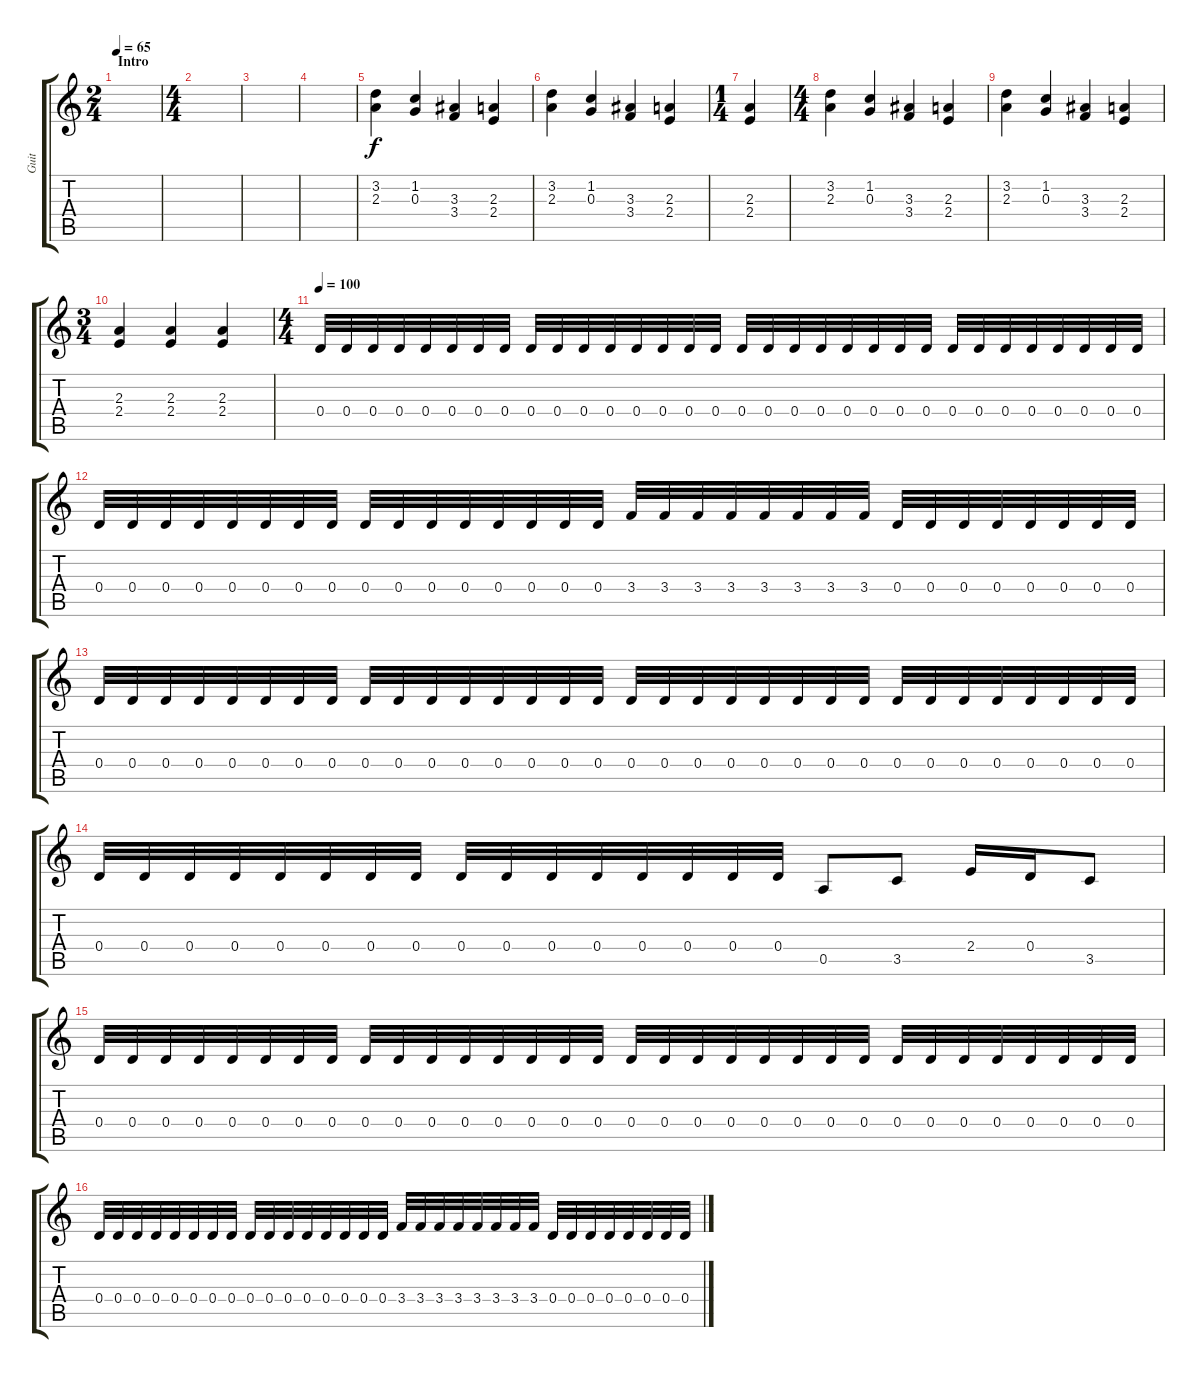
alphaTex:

\track ("Guit" "Guit") {instrument overdrivenguitar}
\staff {score tabs}
\tuning (E4 B3 G3 D3 A2 E2) {hide}
\ts (2 4)
\section ("" "Intro")
\tempo 65
\clef g2
\ks c
|
\ts (4 4)
|
|
|
(3.2 2.3).4 (1.2 0.3).4 (3.3 3.4).4 (2.3 2.4).4 |
(3.2 2.3).4 (1.2 0.3).4 (3.3 3.4).4 (2.3 2.4).4 |
\ts (1 4)
(2.3 2.4).4 |
\ts (4 4)
(3.2 2.3).4 (1.2 0.3).4 (3.3 3.4).4 (2.3 2.4).4 |
(3.2 2.3).4 (1.2 0.3).4 (3.3 3.4).4 (2.3 2.4).4 |
\ts (3 4)
(2.3 2.4).4 (2.3 2.4).4 (2.3 2.4).4 |
\ts (4 4)
\tempo 100
0.4.32 0.4.32 0.4.32 0.4.32 0.4.32 0.4.32 0.4.32 0.4.32 0.4.32 0.4.32 0.4.32 0.4.32 0.4.32 0.4.32 0.4.32 0.4.32 0.4.32 0.4.32 0.4.32 0.4.32 0.4.32 0.4.32 0.4.32 0.4.32 0.4.32 0.4.32 0.4.32 0.4.32 0.4.32 0.4.32 0.4.32 0.4.32 |
0.4.32 0.4.32 0.4.32 0.4.32 0.4.32 0.4.32 0.4.32 0.4.32 0.4.32 0.4.32 0.4.32 0.4.32 0.4.32 0.4.32 0.4.32 0.4.32 3.4.32 3.4.32 3.4.32 3.4.32 3.4.32 3.4.32 3.4.32 3.4.32 0.4.32 0.4.32 0.4.32 0.4.32 0.4.32 0.4.32 0.4.32 0.4.32 |
0.4.32 0.4.32 0.4.32 0.4.32 0.4.32 0.4.32 0.4.32 0.4.32 0.4.32 0.4.32 0.4.32 0.4.32 0.4.32 0.4.32 0.4.32 0.4.32 0.4.32 0.4.32 0.4.32 0.4.32 0.4.32 0.4.32 0.4.32 0.4.32 0.4.32 0.4.32 0.4.32 0.4.32 0.4.32 0.4.32 0.4.32 0.4.32 |
0.4.32 0.4.32 0.4.32 0.4.32 0.4.32 0.4.32 0.4.32 0.4.32 0.4.32 0.4.32 0.4.32 0.4.32 0.4.32 0.4.32 0.4.32 0.4.32 0.5.8 3.5.8 2.4.16 0.4.16 3.5.8 |
0.4.32 0.4.32 0.4.32 0.4.32 0.4.32 0.4.32 0.4.32 0.4.32 0.4.32 0.4.32 0.4.32 0.4.32 0.4.32 0.4.32 0.4.32 0.4.32 0.4.32 0.4.32 0.4.32 0.4.32 0.4.32 0.4.32 0.4.32 0.4.32 0.4.32 0.4.32 0.4.32 0.4.32 0.4.32 0.4.32 0.4.32 0.4.32 |
0.4.32 0.4.32 0.4.32 0.4.32 0.4.32 0.4.32 0.4.32 0.4.32 0.4.32 0.4.32 0.4.32 0.4.32 0.4.32 0.4.32 0.4.32 0.4.32 3.4.32 3.4.32 3.4.32 3.4.32 3.4.32 3.4.32 3.4.32 3.4.32 0.4.32 0.4.32 0.4.32 0.4.32 0.4.32 0.4.32 0.4.32 0.4.32
